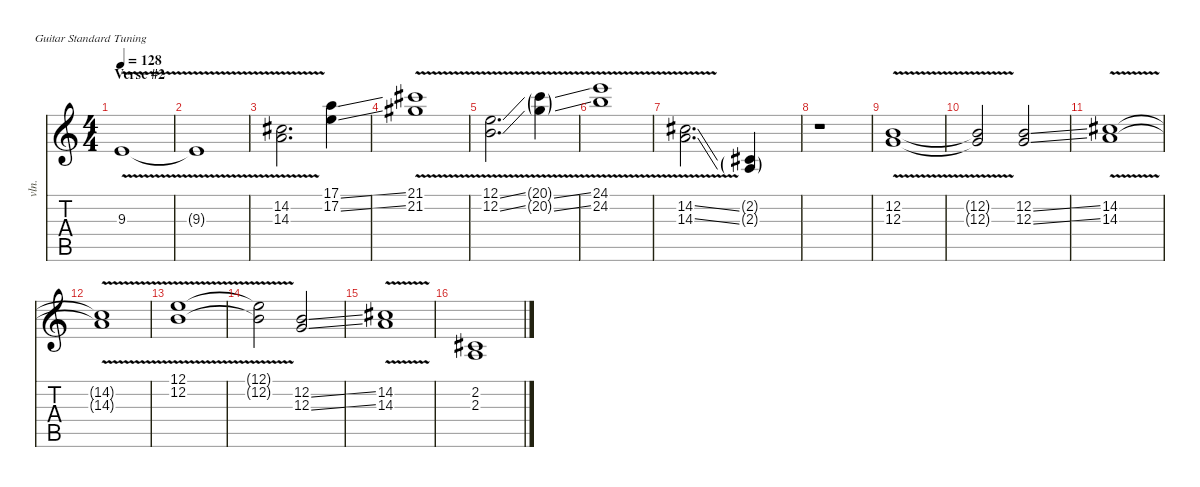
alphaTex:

\defaultSystemsLayout 4
\hideDynamics
\bracketExtendMode nobrackets
\otherSystemsTrackNameOrientation horizontal
\track ("Slide Guitar 1" "vln.") {instrument violin}
\staff {score tabs}
\tuning (E4 B3 G3 D3 A2 E2)
\ts (4 4)
\section ("" "Verse #2")
\tempo 128
\clef g2
\ks c
9.3{v}.1{dy f beam Up} |
9.3{v t}.1{beam Up} |
(14.2{v acc #} 14.3{v}).2{d beam Down} (17.1{ss} 17.2{ss}).4{beam Down} |
(21.1{v acc #} 21.2{v acc #}).1{beam Down} |
(12.1{v ss} 12.2{v ss}).2{d beam Down} (20.1{v ss g} 20.2{v ss g}).4{beam Down} |
(24.1{v} 24.2{v}).1{beam Down} |
(14.2{v ss acc #} 14.3{v ss}).2{d beam Down} (2.2{g acc #} 2.3{g}).4{beam Up} |
r.1{beam Down} |
(12.2{v} 12.3{v}).1{beam Up} |
(12.2{v t} 12.3{v t}).2{beam Up} (12.2{ss} 12.3{ss}).2{beam Up} |
(14.2{v acc #} 14.3{v}).1{beam Down} |
(14.2{v t acc #} 14.3{v t}).1{beam Down} |
(12.1{v} 12.2{v}).1{beam Down} |
(12.1{v t} 12.2{v t}).2{beam Down} (12.2{ss} 12.3{ss}).2{beam Up} |
(14.2{v acc #} 14.3{v}).1{beam Down} |
(2.2{ss acc #} 2.3{ss}).1{beam Up}
